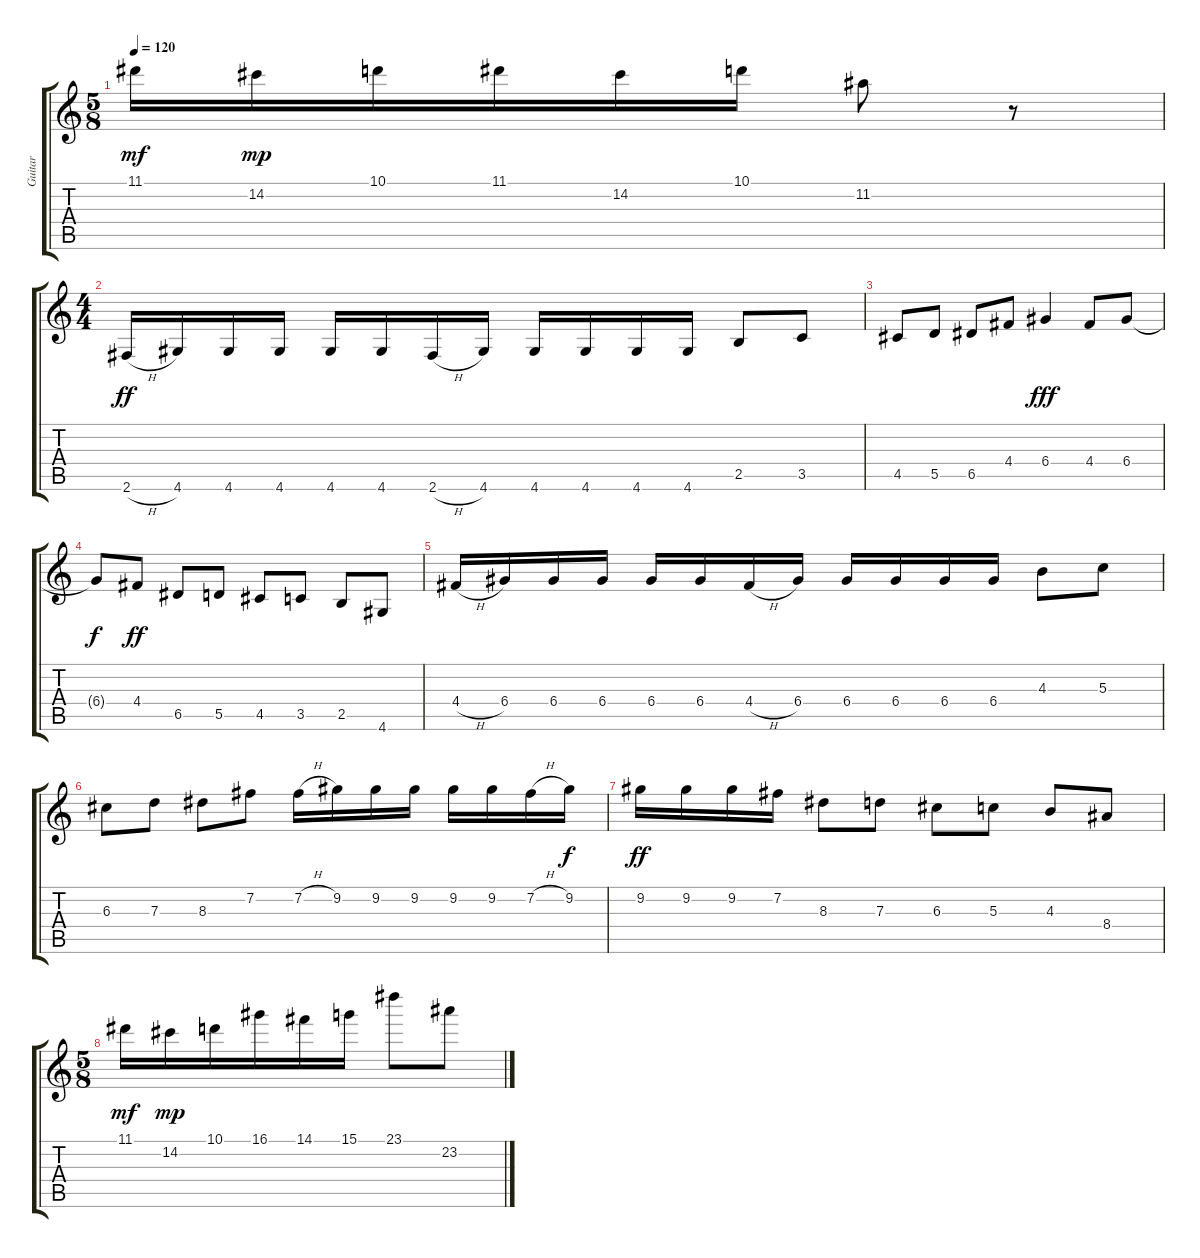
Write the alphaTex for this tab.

\track ("Guitar" "Guitar") {instrument distortionguitar}
\staff {score tabs}
\tuning (E4 B3 G3 D3 A2 E2) {hide}
\ts (5 8)
\tempo 120
\clef g2
\ks c
11.1.16{dy mf} 14.2.16{dy mp} 10.1.16 11.1.16 14.2.16 10.1.16 11.2.8 r.8 |
\ts (4 4)
2.6{h}.16{dy ff} 4.6.16 4.6.16 4.6.16 4.6.16 4.6.16 2.6{h}.16 4.6.16 4.6.16 4.6.16 4.6.16 4.6.16 2.5.8 3.5.8 |
4.5.8 5.5.8 6.5.8 4.4.8 6.4.4{dy fff} 4.4.8 6.4.8 |
6.4{t}.8{dy f} 4.4.8{dy ff} 6.5.8 5.5.8 4.5.8 3.5.8 2.5.8 4.6.8 |
4.4{h}.16 6.4.16 6.4.16 6.4.16 6.4.16 6.4.16 4.4{h}.16 6.4.16 6.4.16 6.4.16 6.4.16 6.4.16 4.3.8 5.3.8 |
6.3.8 7.3.8 8.3.8 7.2.8 7.2{h}.16 9.2.16 9.2.16 9.2.16 9.2.16 9.2.16 7.2{h}.16 9.2.16{dy f} |
9.2.16{dy ff} 9.2.16 9.2.16 7.2.16 8.3.8 7.3.8 6.3.8 5.3.8 4.3.8 8.4.8 |
\ts (5 8)
11.1.16{dy mf} 14.2.16{dy mp} 10.1.16 16.1.16 14.1.16 15.1.16 23.1.8 23.2.8
